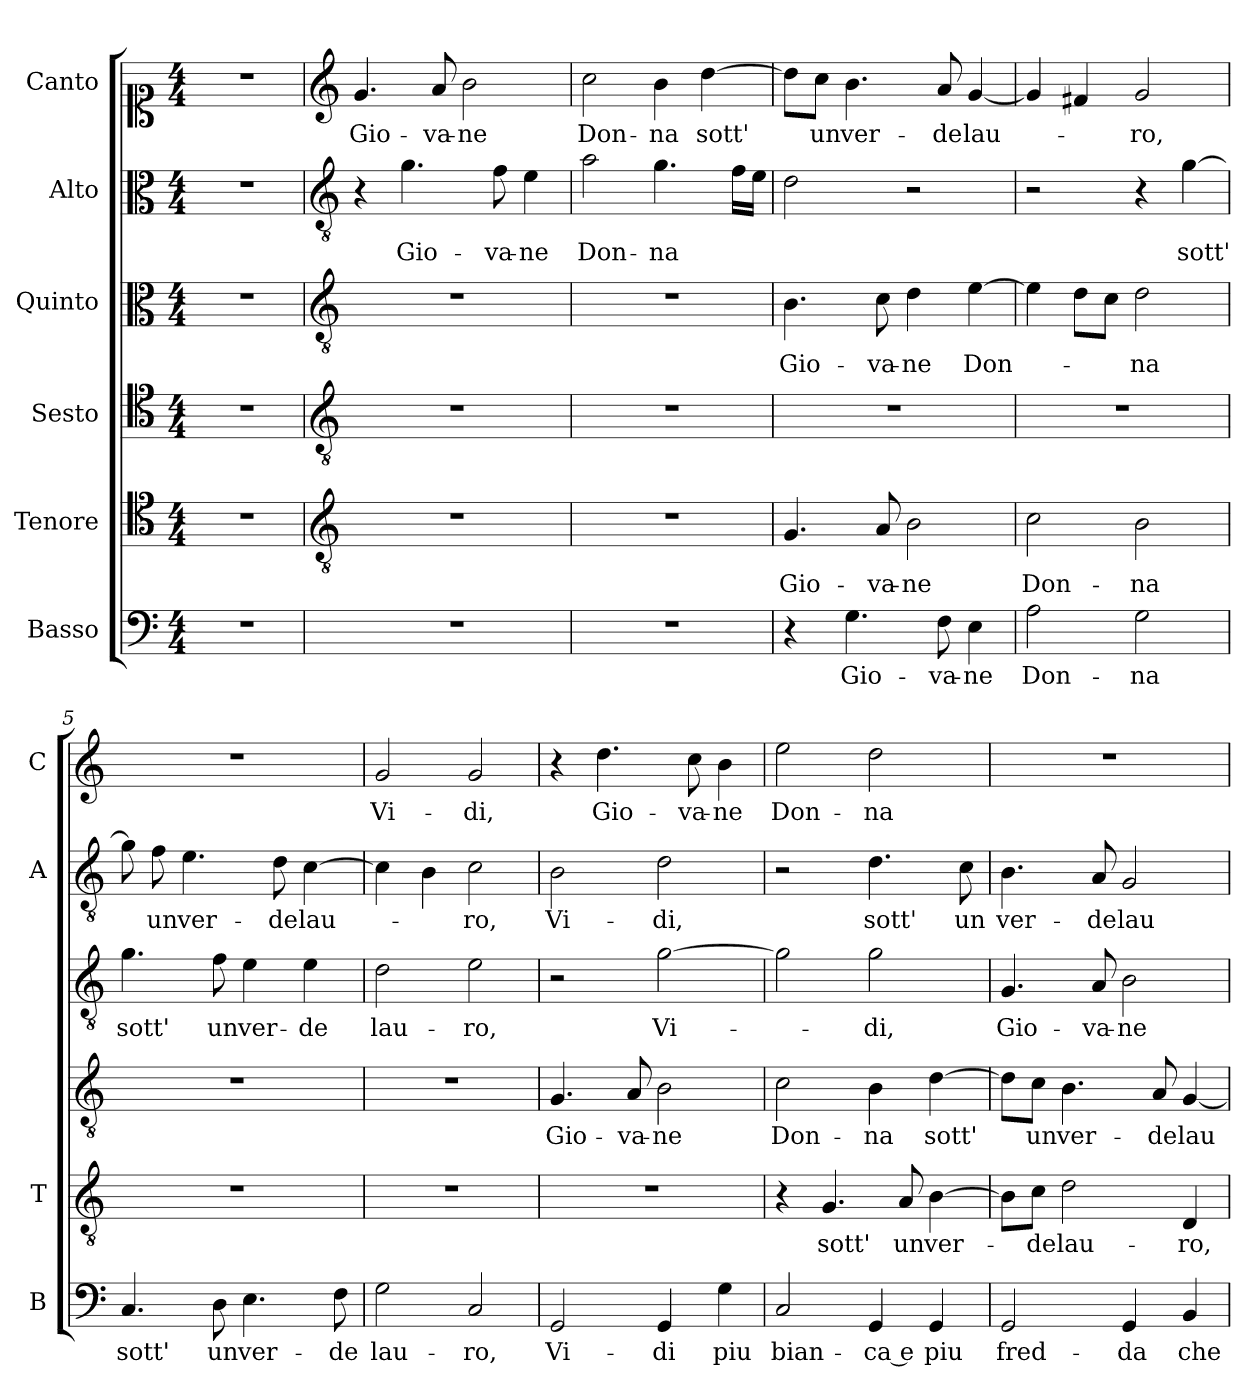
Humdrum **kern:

**kern	**text	**kern	**text	**kern	**text	**kern	**text	**kern	**text	**kern	**text
*part6	*part6	*part5	*part5	*part4	*part4	*part3	*part3	*part2	*part2	*part1	*part1
*staff6	*staff6	*staff5	*staff5	*staff4	*staff4	*staff3	*staff3	*staff2	*staff2	*staff1	*staff1
*I"Basso	*	*I"Tenore	*	*I"Sesto	*	*I"Quinto	*	*I"Alto	*	*I"Canto	*
*I'B	*	*I'T	*	*	*	*	*	*I'A	*	*I'C	*
*clefF4	*	*clefC4	*	*clefC4	*	*clefC3	*	*clefC3	*	*clefC1	*
*k[]	*	*k[]	*	*k[]	*	*k[]	*	*k[]	*	*k[]	*
*C:	*	*C:	*	*C:	*	*C:	*	*C:	*	*C:	*
*M4/4	*	*M4/4	*	*M4/4	*	*M4/4	*	*M4/4	*	*M4/4	*
=	=	=	=	=	=	=	=	=	=	=	=
1r	.	1r	.	1r	.	1r	.	1r	.	1r	.
=1	=1	=1	=1	=1	=1	=1	=1	=1	=1	=1	=1
*	*	*clefGv2	*	*clefGv2	*	*clefGv2	*	*clefGv2	*	*clefG2	*
!	!	!	!	!	!	!	!	!	!	!	!LO:LY:b
1r	.	1r	.	1r	.	1r	.	4r	.	4.g/	Gio-
!	!	!	!	!	!	!	!	!	!LO:LY:b	!	!
.	.	.	.	.	.	.	.	4.g\	Gio-	.	.
!	!	!	!	!	!	!	!	!	!	!	!LO:LY:b
.	.	.	.	.	.	.	.	.	.	8a/	-va-
!	!	!	!	!	!	!	!	!	!	!	!LO:LY:b
.	.	.	.	.	.	.	.	.	.	2b\	-ne
!	!	!	!	!	!	!	!	!	!LO:LY:b	!	!
.	.	.	.	.	.	.	.	8f\	-va-	.	.
!	!	!	!	!	!	!	!	!	!LO:LY:b	!	!
.	.	.	.	.	.	.	.	4e\	-ne	.	.
=2	=2	=2	=2	=2	=2	=2	=2	=2	=2	=2	=2
!	!	!	!	!	!	!	!	!	!LO:LY:b	!	!LO:LY:b
1r	.	1r	.	1r	.	1r	.	2a\	Don-	2cc\	Don-
!	!	!	!	!	!	!	!	!	!LO:LY:b	!	!LO:LY:b
.	.	.	.	.	.	.	.	4.g\	-na	4b\	-na
!	!	!	!	!	!	!	!	!	!	!	!LO:LY:b
.	.	.	.	.	.	.	.	.	.	[4dd\	sott'
.	.	.	.	.	.	.	.	16f\LL	.	.	.
.	.	.	.	.	.	.	.	16e\JJ	.	.	.
=3	=3	=3	=3	=3	=3	=3	=3	=3	=3	=3	=3
!	!	!	!LO:LY:b	!	!	!	!LO:LY:b	!	!	!	!
4r	.	4.G/	Gio-	1r	.	4.B\	Gio-	2d\	.	8dd\L]	.
!	!	!	!	!	!	!	!	!	!	!	!LO:LY:b
.	.	.	.	.	.	.	.	.	.	8cc\J	un
!	!LO:LY:b	!	!	!	!	!	!	!	!	!	!LO:LY:b
4.G\	Gio-	.	.	.	.	.	.	.	.	4.b\	ver-
!	!	!	!LO:LY:b	!	!	!	!LO:LY:b	!	!	!	!
.	.	8A/	-va-	.	.	8c\	-va-	.	.	.	.
!	!	!	!LO:LY:b	!	!	!	!LO:LY:b	!	!	!	!
.	.	2B\	-ne	.	.	4d\	-ne	2r	.	.	.
!	!LO:LY:b	!	!	!	!	!	!	!	!	!	!LO:LY:b
8F\	-va-	.	.	.	.	.	.	.	.	8a/	-de
!	!LO:LY:b	!	!	!	!	!	!LO:LY:b	!	!	!	!LO:LY:b
4E\	-ne	.	.	.	.	[4e\	Don-	.	.	[4g/	lau-
=4	=4	=4	=4	=4	=4	=4	=4	=4	=4	=4	=4
!	!LO:LY:b	!	!LO:LY:b	!	!	!	!	!	!	!	!
2A\	Don-	2c\	Don-	1r	.	4e\]	.	2r	.	4g/]	.
.	.	.	.	.	.	8d\L	.	.	.	4f#X/	.
.	.	.	.	.	.	8c\J	.	.	.	.	.
!	!LO:LY:b	!	!LO:LY:b	!	!	!	!LO:LY:b	!	!	!	!LO:LY:b
2G\	-na	2B\	-na	.	.	2d\	-na	4r	.	2g/	-ro,
!	!	!	!	!	!	!	!	!	!LO:LY:b	!	!
.	.	.	.	.	.	.	.	[4g\	sott'	.	.
=5	=5	=5	=5	=5	=5	=5	=5	=5	=5	=5	=5
!	!LO:LY:b	!	!	!	!	!	!LO:LY:b	!	!	!	!
4.C/	sott'	1r	.	1r	.	4.g\	sott'	8g\]	.	1r	.
!	!	!	!	!	!	!	!	!	!LO:LY:b	!	!
.	.	.	.	.	.	.	.	8f\	un	.	.
!	!	!	!	!	!	!	!	!	!LO:LY:b	!	!
.	.	.	.	.	.	.	.	4.e\	ver-	.	.
!	!LO:LY:b	!	!	!	!	!	!LO:LY:b	!	!	!	!
8D\	un	.	.	.	.	8f\	un	.	.	.	.
!	!LO:LY:b	!	!	!	!	!	!LO:LY:b	!	!	!	!
4.E\	ver-	.	.	.	.	4e\	ver-	.	.	.	.
!	!	!	!	!	!	!	!	!	!LO:LY:b	!	!
.	.	.	.	.	.	.	.	8d\	-de	.	.
!	!	!	!	!	!	!	!LO:LY:b	!	!LO:LY:b	!	!
.	.	.	.	.	.	4e\	-de	[4c\	lau-	.	.
!	!LO:LY:b	!	!	!	!	!	!	!	!	!	!
8F\	-de	.	.	.	.	.	.	.	.	.	.
=6	=6	=6	=6	=6	=6	=6	=6	=6	=6	=6	=6
!	!LO:LY:b	!	!	!	!	!	!LO:LY:b	!	!	!	!LO:LY:b
2G\	lau-	1r	.	1r	.	2d\	lau-	4c\]	.	2g/	Vi-
.	.	.	.	.	.	.	.	4B\	.	.	.
!	!LO:LY:b	!	!	!	!	!	!LO:LY:b	!	!LO:LY:b	!	!LO:LY:b
2C/	-ro,	.	.	.	.	2e\	-ro,	2c\	-ro,	2g/	-di,
=7	=7	=7	=7	=7	=7	=7	=7	=7	=7	=7	=7
!	!LO:LY:b	!	!	!	!LO:LY:b	!	!	!	!LO:LY:b	!	!
2GG/	Vi-	1r	.	4.G/	Gio-	2r	.	2B\	Vi-	4r	.
!	!	!	!	!	!	!	!	!	!	!	!LO:LY:b
.	.	.	.	.	.	.	.	.	.	4.dd\	Gio-
!	!	!	!	!	!LO:LY:b	!	!	!	!	!	!
.	.	.	.	8A/	-va-	.	.	.	.	.	.
!	!LO:LY:b	!	!	!	!LO:LY:b	!	!LO:LY:b	!	!LO:LY:b	!	!
4GG/	-di	.	.	2B\	-ne	[2g\	Vi-	2d\	-di,	.	.
!	!	!	!	!	!	!	!	!	!	!	!LO:LY:b
.	.	.	.	.	.	.	.	.	.	8cc\	-va-
!	!LO:LY:b	!	!	!	!	!	!	!	!	!	!LO:LY:b
4G\	piu	.	.	.	.	.	.	.	.	4b\	-ne
!!LO:LB:g=z
=8	=8	=8	=8	=8	=8	=8	=8	=8	=8	=8	=8
!	!LO:LY:b	!	!	!	!LO:LY:b	!	!	!	!	!	!LO:LY:b
2C/	bian-	4r	.	2c\	Don-	2g\]	.	2r	.	2ee\	Don-
!	!	!	!LO:LY:b	!	!	!	!	!	!	!	!
.	.	4.G/	sott'	.	.	.	.	.	.	.	.
!	!LO:LY:b	!	!	!	!LO:LY:b	!	!LO:LY:b	!	!LO:LY:b	!	!LO:LY:b
4GG/	-ca e	.	.	4B\	-na	2g\	-di,	4.d\	sott'	2dd\	-na
!	!	!	!LO:LY:b	!	!	!	!	!	!	!	!
.	.	8A/	un	.	.	.	.	.	.	.	.
!	!LO:LY:b	!	!LO:LY:b	!	!LO:LY:b	!	!	!	!	!	!
4GG/	piu	[4B\	ver-	[4d\	sott'	.	.	.	.	.	.
!	!	!	!	!	!	!	!	!	!LO:LY:b	!	!
.	.	.	.	.	.	.	.	8c\	un	.	.
=9	=9	=9	=9	=9	=9	=9	=9	=9	=9	=9	=9
!	!LO:LY:b	!	!	!	!	!	!LO:LY:b	!	!LO:LY:b	!	!
2GG/	fred-	8B\L]	.	8d\L]	.	4.G/	Gio-	4.B\	ver-	1r	.
!	!	!	!LO:LY:b	!	!LO:LY:b	!	!	!	!	!	!
.	.	8c\J	-de	8c\J	un	.	.	.	.	.	.
!	!	!	!LO:LY:b	!	!LO:LY:b	!	!	!	!	!	!
.	.	2d\	lau-	4.B\	ver-	.	.	.	.	.	.
!	!	!	!	!	!	!	!LO:LY:b	!	!LO:LY:b	!	!
.	.	.	.	.	.	8A/	-va-	8A/	-de	.	.
!	!LO:LY:b	!	!	!	!	!	!LO:LY:b	!	!LO:LY:b	!	!
4GG/	-da	.	.	.	.	2B\	-ne	2G/	lau-	.	.
!	!	!	!	!	!LO:LY:b	!	!	!	!	!	!
.	.	.	.	8A/	-de	.	.	.	.	.	.
!	!LO:LY:b	!	!LO:LY:b	!	!LO:LY:b	!	!	!	!	!	!
4BB/	che	4D/	-ro,	[4G/	lau-	.	.	.	.	.	.
=	=	=	=	=	=	=	=	=	=	=	=
*-	*-	*-	*-	*-	*-	*-	*-	*-	*-	*-	*-
